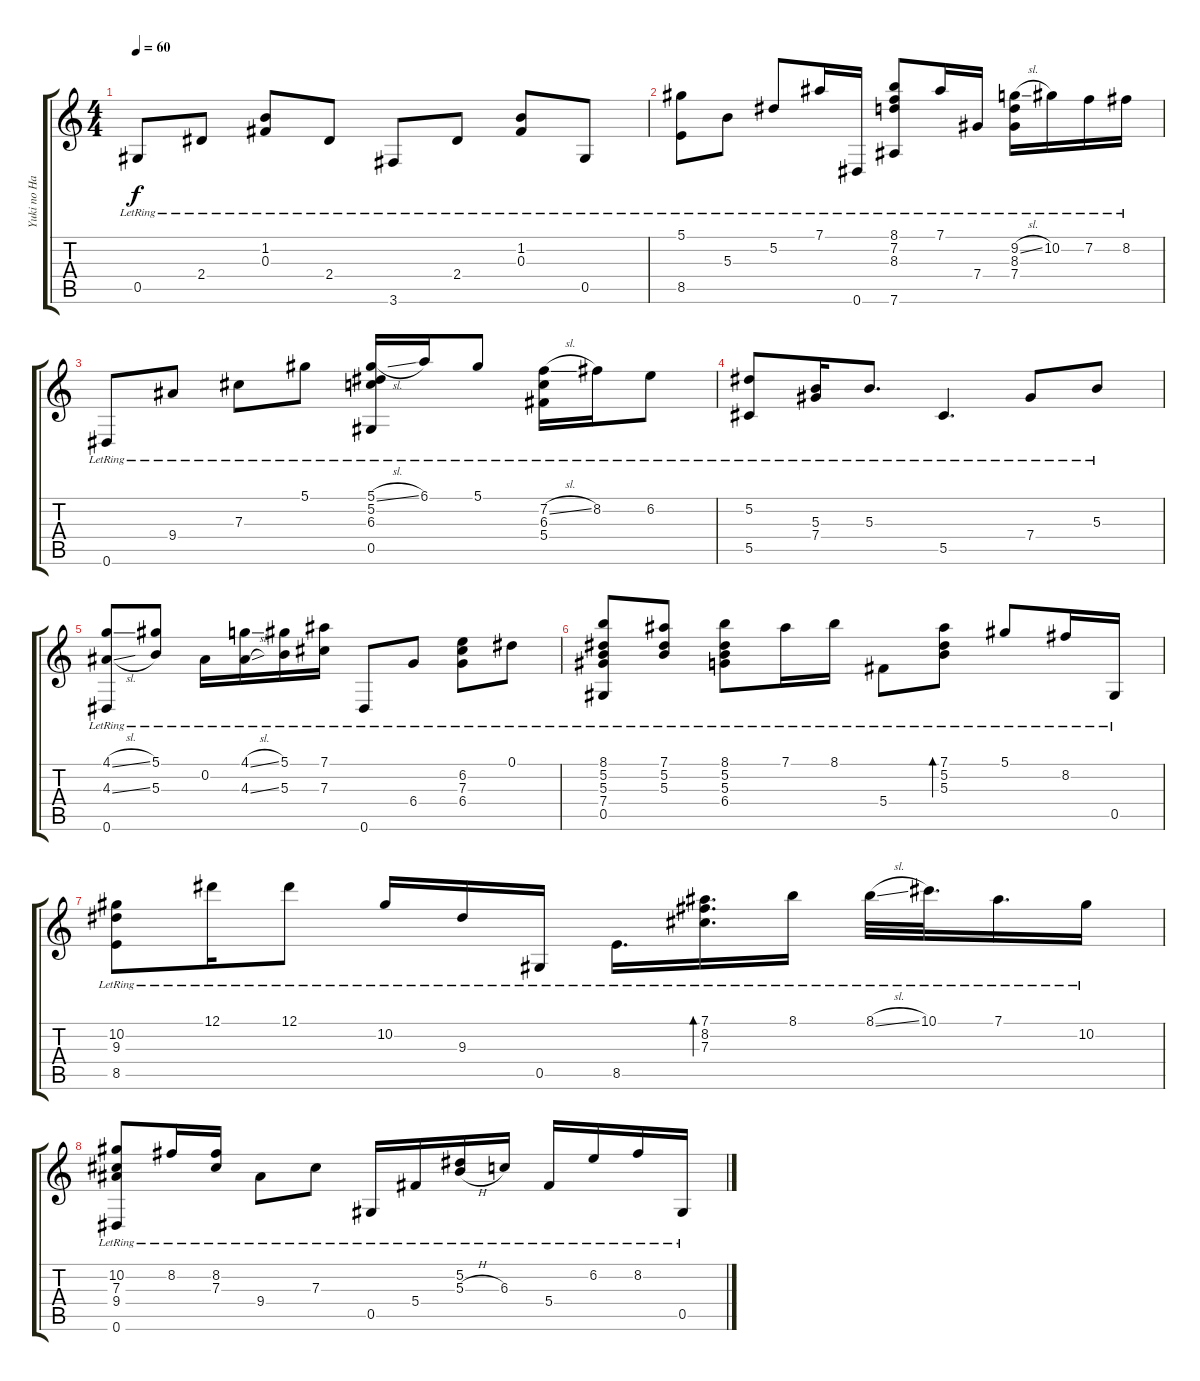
\track ("Yuki no Hana - Sungha Jung" "Yuki no Ha") {instrument acousticguitarsteel}
\staff {score tabs}
\tuning (Eb4 Bb3 Gb3 Db3 Ab2 Eb2) {hide}
\ts (4 4)
\tempo 60
\clef g2
\ks c
0.5{lr}.8{dy f} 2.4{lr}.8 (1.2{lr} 0.3{lr}).8 2.4{lr}.8 3.6{lr}.8 2.4{lr}.8 (1.2{lr} 0.3{lr}).8 0.5{lr}.8 |
(5.1{lr} 8.5{lr}).8 5.3{lr}.8 5.2{lr}.8 7.1{lr}.16 0.6{lr}.16 (8.1{lr} 7.2{lr} 8.3{lr} 7.6{lr}).8 7.1{lr}.16 7.4{lr}.16 (9.2{sl lr} 8.3{lr} 7.4{lr}).16 10.2{lr}.16 7.2{lr}.16 8.2{lr}.16 |
0.6{lr}.8 9.4{lr}.8 7.3{lr}.8 5.1{lr}.8 (5.1{sl lr} 5.2{lr} 6.3{lr} 0.5{lr}).16 6.1{lr}.16 5.1{lr}.8 (7.2{sl lr} 6.3{lr} 5.4{lr}).16 8.2{lr}.16 6.2{lr}.8 |
(5.2{lr} 5.5{lr}).8 (5.3{lr} 7.4{lr}).16 5.3{lr}.8{d} 5.5{lr}.4{d} 7.4{lr}.8 5.3{lr}.8 |
(4.1{sl lr} 4.3{sl lr} 0.6{lr}).8 (5.1{lr} 5.3{lr}).8 0.2{lr}.16 (4.1{sl lr} 4.3{sl lr}).16 (5.1{lr} 5.3{lr}).16 (7.1{lr} 7.3{lr}).16 0.6{lr}.8 6.4{lr}.8 (6.2{lr} 7.3{lr} 6.4{lr}).8 0.1{lr}.8 |
(8.1{lr} 5.2{lr} 5.3{lr} 7.4{lr} 0.5{lr}).8 (7.1{lr} 5.2{lr} 5.3{lr}).8 (8.1{lr} 5.2{lr} 5.3{lr} 6.4{lr}).8 7.1{lr}.16 8.1{lr}.16 5.4{lr}.8 (7.1{lr} 5.2{lr} 5.3{lr}).8{bd 60} 5.1{lr}.8 8.2{lr}.16 0.5{lr}.16 |
(10.2{lr} 9.3{lr} 8.5{lr}).8 12.1{lr}.16 12.1{lr}.8 10.2{lr}.16 9.3{lr}.16 0.5{lr}.16 8.5{lr}.16{d} (7.1{lr} 8.2{lr} 7.3{lr}).16{d bd 60} 8.1{lr}.16 8.1{sl lr}.32 10.1{lr}.32{d} 7.1{lr}.16{d} 10.2{lr}.16 |
(10.2{lr} 7.3{lr} 9.4{lr} 0.6{lr}).8 8.2{lr}.16 (8.2{lr} 7.3{lr}).16 9.4{lr}.8 7.3{lr}.8 0.5{lr}.16 5.4{lr}.16 (5.2{lr} 5.3{h lr}).16 6.3{lr}.16 5.4{lr}.16 6.2{lr}.16 8.2{lr}.16 0.5{lr}.16
